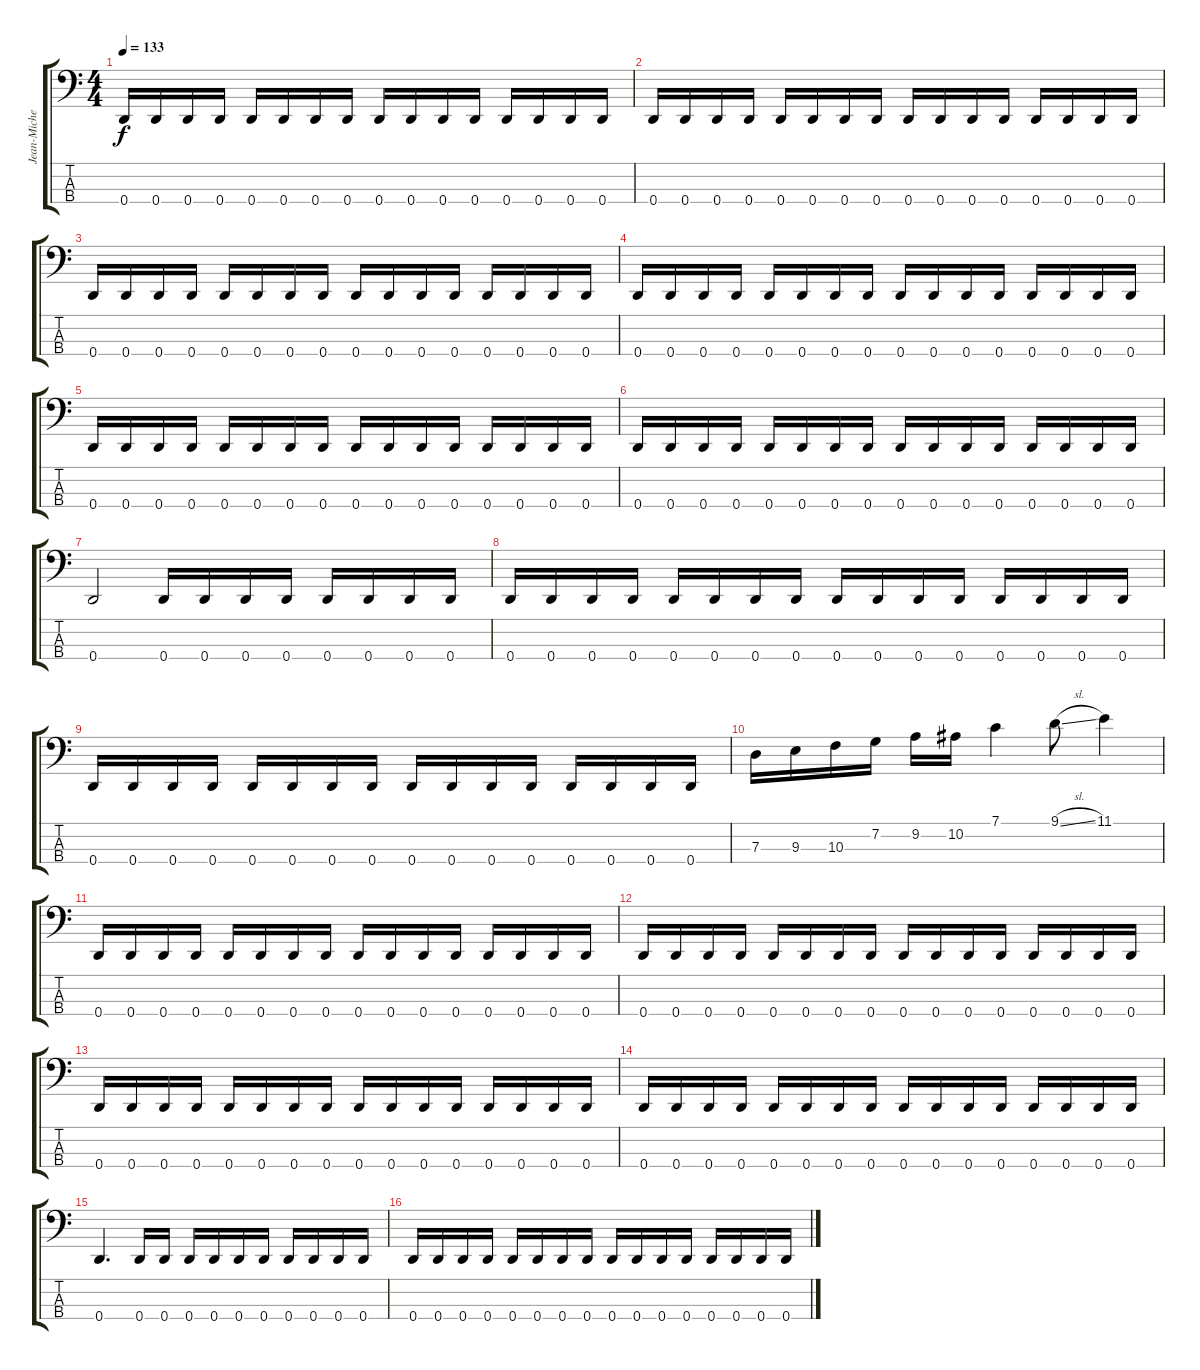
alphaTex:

\track ("Jean-Michel" "Jean-Miche") {instrument electricbasspick}
\staff {score tabs}
\tuning (F2 C2 G1 D1) {hide}
\ts (4 4)
\tempo 133
\clef f4
\ks c
0.4.16{dy f} 0.4.16 0.4.16 0.4.16 0.4.16 0.4.16 0.4.16 0.4.16 0.4.16 0.4.16 0.4.16 0.4.16 0.4.16 0.4.16 0.4.16 0.4.16 |
0.4.16 0.4.16 0.4.16 0.4.16 0.4.16 0.4.16 0.4.16 0.4.16 0.4.16 0.4.16 0.4.16 0.4.16 0.4.16 0.4.16 0.4.16 0.4.16 |
0.4.16 0.4.16 0.4.16 0.4.16 0.4.16 0.4.16 0.4.16 0.4.16 0.4.16 0.4.16 0.4.16 0.4.16 0.4.16 0.4.16 0.4.16 0.4.16 |
0.4.16 0.4.16 0.4.16 0.4.16 0.4.16 0.4.16 0.4.16 0.4.16 0.4.16 0.4.16 0.4.16 0.4.16 0.4.16 0.4.16 0.4.16 0.4.16 |
0.4.16 0.4.16 0.4.16 0.4.16 0.4.16 0.4.16 0.4.16 0.4.16 0.4.16 0.4.16 0.4.16 0.4.16 0.4.16 0.4.16 0.4.16 0.4.16 |
0.4.16 0.4.16 0.4.16 0.4.16 0.4.16 0.4.16 0.4.16 0.4.16 0.4.16 0.4.16 0.4.16 0.4.16 0.4.16 0.4.16 0.4.16 0.4.16 |
0.4.2 0.4.16 0.4.16 0.4.16 0.4.16 0.4.16 0.4.16 0.4.16 0.4.16 |
0.4.16 0.4.16 0.4.16 0.4.16 0.4.16 0.4.16 0.4.16 0.4.16 0.4.16 0.4.16 0.4.16 0.4.16 0.4.16 0.4.16 0.4.16 0.4.16 |
0.4.16 0.4.16 0.4.16 0.4.16 0.4.16 0.4.16 0.4.16 0.4.16 0.4.16 0.4.16 0.4.16 0.4.16 0.4.16 0.4.16 0.4.16 0.4.16 |
7.3.16 9.3.16 10.3.16 7.2.16 9.2.16 10.2.16 7.1.4 9.1{sl}.8 11.1.4 |
0.4.16 0.4.16 0.4.16 0.4.16 0.4.16 0.4.16 0.4.16 0.4.16 0.4.16 0.4.16 0.4.16 0.4.16 0.4.16 0.4.16 0.4.16 0.4.16 |
0.4.16 0.4.16 0.4.16 0.4.16 0.4.16 0.4.16 0.4.16 0.4.16 0.4.16 0.4.16 0.4.16 0.4.16 0.4.16 0.4.16 0.4.16 0.4.16 |
0.4.16 0.4.16 0.4.16 0.4.16 0.4.16 0.4.16 0.4.16 0.4.16 0.4.16 0.4.16 0.4.16 0.4.16 0.4.16 0.4.16 0.4.16 0.4.16 |
0.4.16 0.4.16 0.4.16 0.4.16 0.4.16 0.4.16 0.4.16 0.4.16 0.4.16 0.4.16 0.4.16 0.4.16 0.4.16 0.4.16 0.4.16 0.4.16 |
0.4.4{d} 0.4.16 0.4.16 0.4.16 0.4.16 0.4.16 0.4.16 0.4.16 0.4.16 0.4.16 0.4.16 |
0.4.16 0.4.16 0.4.16 0.4.16 0.4.16 0.4.16 0.4.16 0.4.16 0.4.16 0.4.16 0.4.16 0.4.16 0.4.16 0.4.16 0.4.16 0.4.16
